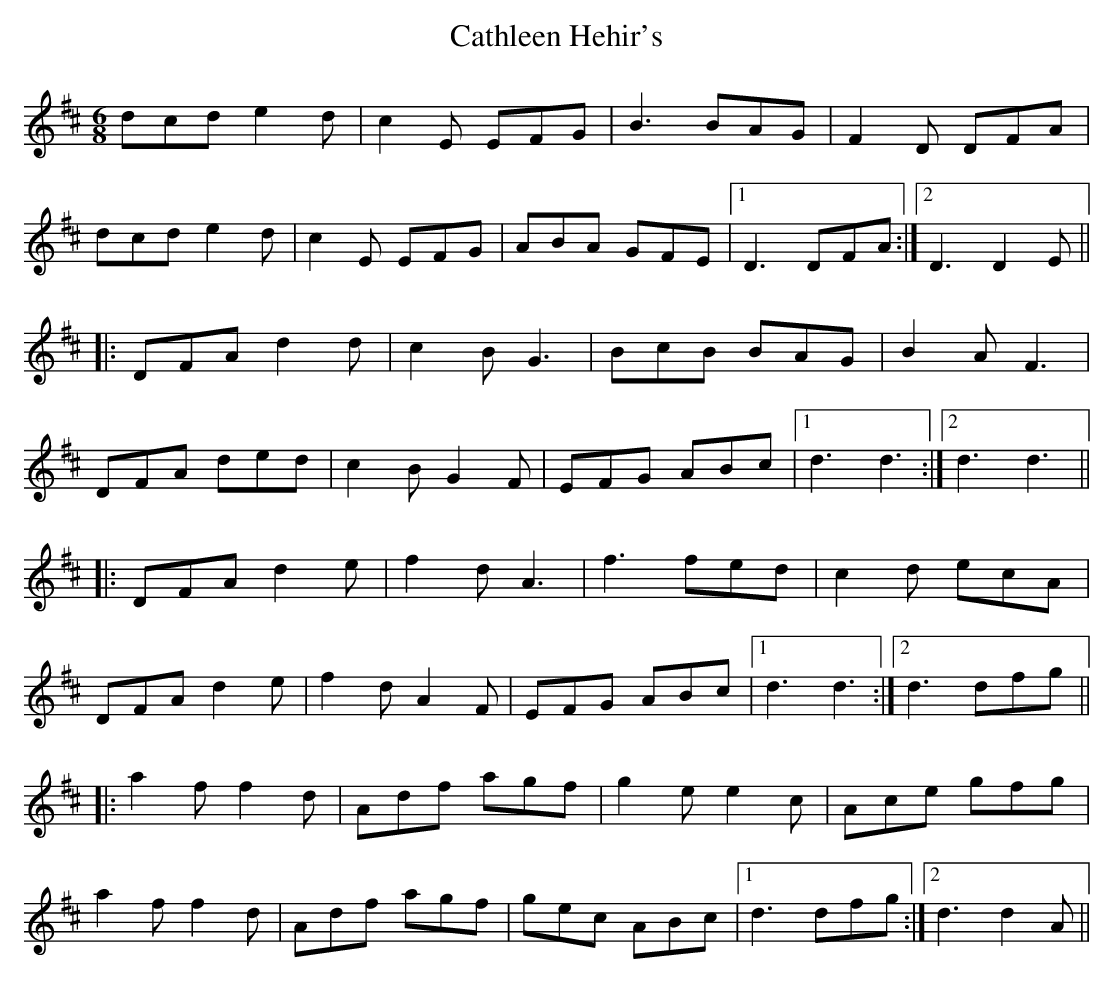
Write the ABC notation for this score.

X:1
T:Cathleen Hehir's
M:6/8
K:D
dcd e2d|c2E EFG|B3 BAG|F2D DFA|
dcd e2d|c2E EFG|ABA GFE|1 D3 DFA:|2 D3 D2E||
|:DFA d2d|c2B G3|BcB BAG|B2A F3|
DFA ded|c2B G2F|EFG ABc|1 d3 d3:|2 d3 d3||
|:DFA d2e|f2d A3|f3 fed|c2d ecA|
DFA d2e|f2d A2F|EFG ABc|1 d3 d3:|2 d3 dfg||
|:a2f f2d|Adf agf|g2e e2c|Ace gfg|
a2f f2d|Adf agf|gec ABc|1 d3 dfg:|2 d3 d2A||
